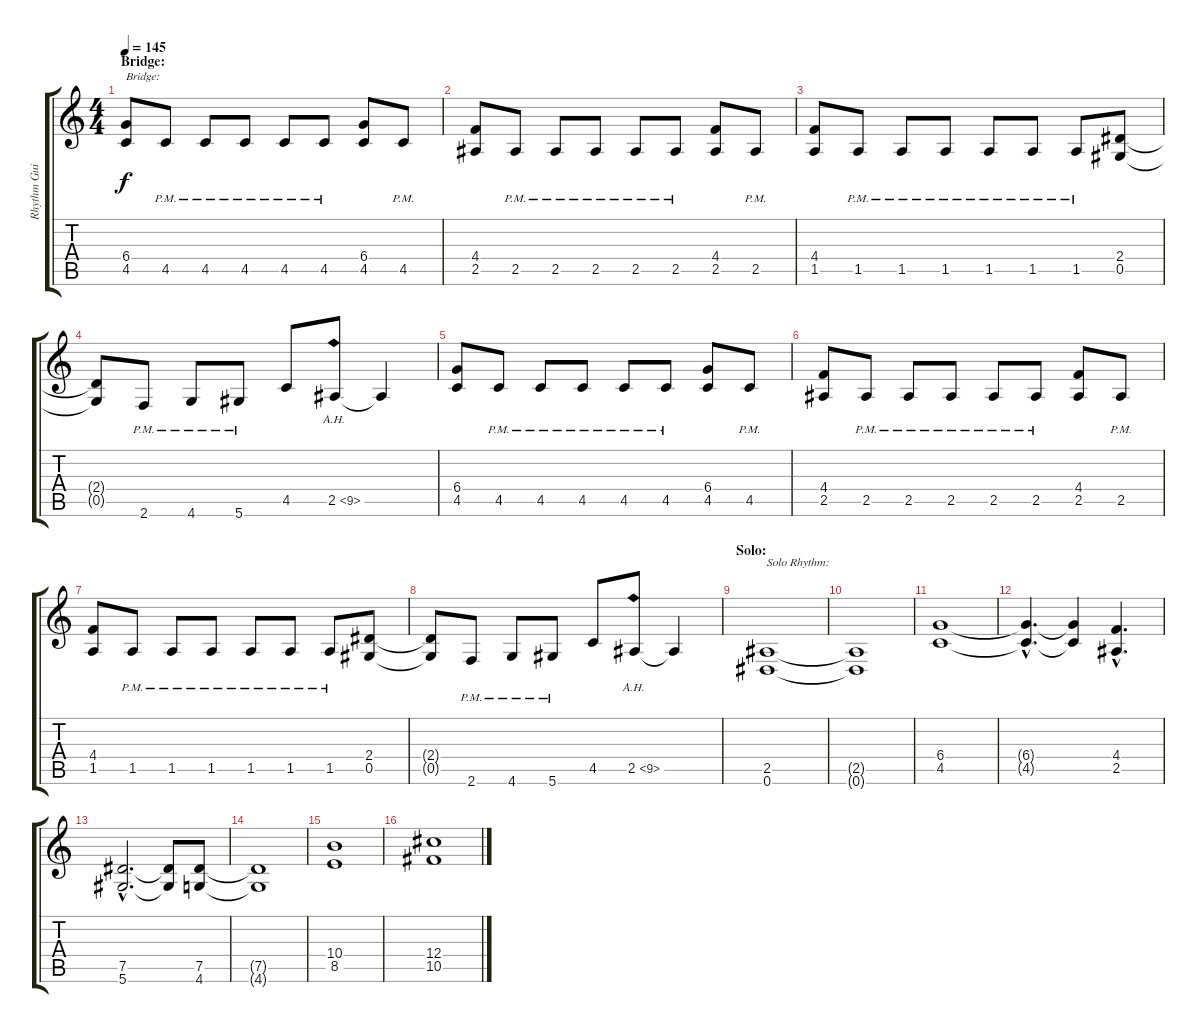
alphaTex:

\track ("Rhythm Guitar" "Rhythm Gui") {instrument distortionguitar}
\staff {score tabs}
\tuning (Eb4 Bb3 Gb3 Db3 Ab2 Eb2) {hide}
\ts (4 4)
\section ("" "Bridge:")
\tempo 145
\clef g2
\ks c
(6.4 4.5).8{txt "Bridge:" dy f} 4.5{pm}.8 4.5{pm}.8 4.5{pm}.8 4.5{pm}.8 4.5{pm}.8 (6.4 4.5).8 4.5{pm}.8 |
(4.4 2.5).8 2.5{pm}.8 2.5{pm}.8 2.5{pm}.8 2.5{pm}.8 2.5{pm}.8 (4.4 2.5).8 2.5{pm}.8 |
(4.4 1.5).8 1.5{pm}.8 1.5{pm}.8 1.5{pm}.8 1.5{pm}.8 1.5{pm}.8 1.5{pm}.8 (2.4 0.5).8 |
(2.4{t} 0.5{t}).8 2.6{pm}.8 4.6{pm}.8 5.6{pm}.8 4.5.8 2.5{ah 7}.8 2.5{t}.4 |
(6.4 4.5).8 4.5{pm}.8 4.5{pm}.8 4.5{pm}.8 4.5{pm}.8 4.5{pm}.8 (6.4 4.5).8 4.5{pm}.8 |
(4.4 2.5).8 2.5{pm}.8 2.5{pm}.8 2.5{pm}.8 2.5{pm}.8 2.5{pm}.8 (4.4 2.5).8 2.5{pm}.8 |
(4.4 1.5).8 1.5{pm}.8 1.5{pm}.8 1.5{pm}.8 1.5{pm}.8 1.5{pm}.8 1.5{pm}.8 (2.4 0.5).8 |
(2.4{t} 0.5{t}).8 2.6{pm}.8 4.6{pm}.8 5.6{pm}.8 4.5.8 2.5{ah 7}.8 2.5{t}.4 |
\section ("" "Solo:")
(2.5 0.6).1{txt "Solo Rhythm:"} |
(2.5{t} 0.6{t}).1 |
(6.4 4.5).1 |
(6.4{hac t} 4.5{hac t}).4{d} (6.4{t} 4.5{t}).4 (4.4{hac} 2.5{hac}).4{d} |
(7.5{hac} 5.6{hac}).2{d} (7.5{t} 5.6{t}).8 (7.5 4.6).8 |
(7.5{t} 4.6{t}).1 |
(10.4 8.5).1 |
(12.4 10.5).1
